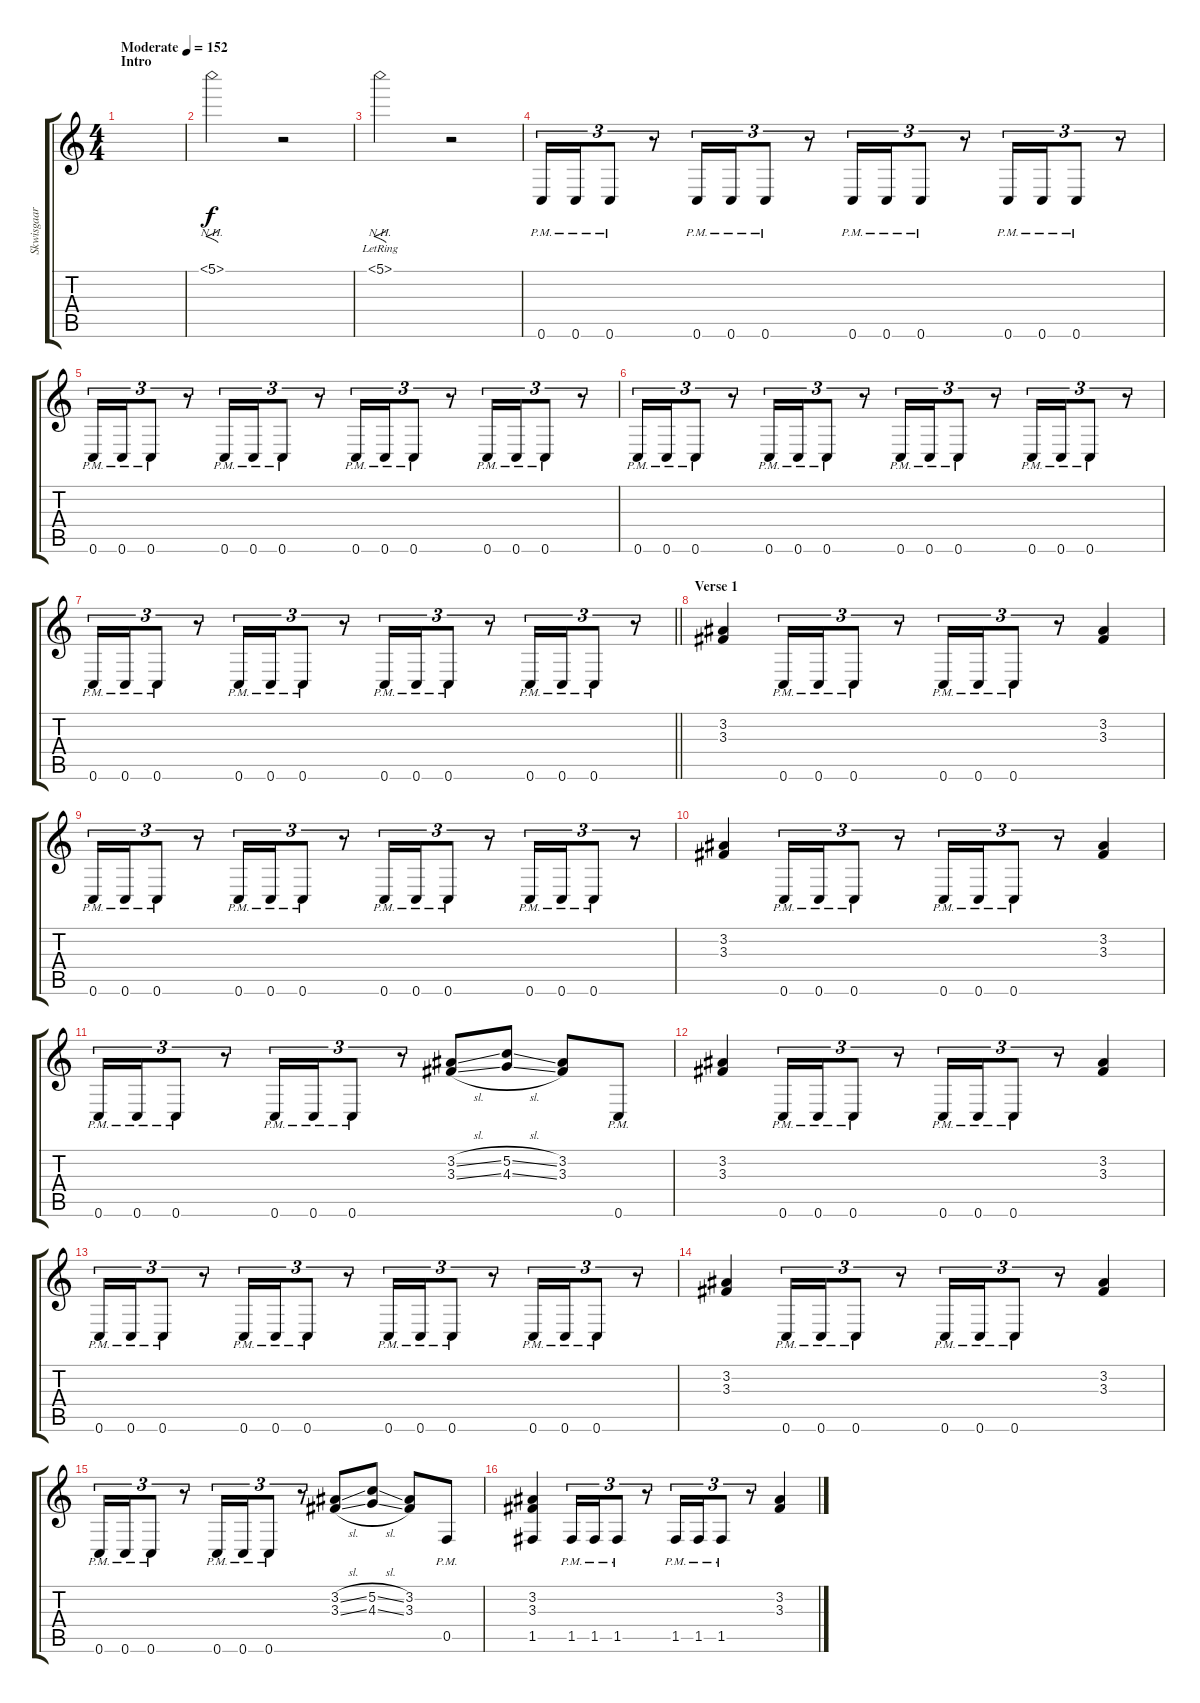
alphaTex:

\track ("Skwisgaar Skwigelf (Lead Guitar 1)" "Skwisgaar ") {instrument distortionguitar}
\staff {score tabs}
\tuning (C4 G3 Eb3 Bb2 F2 C2) {hide}
\ts (4 4)
\section ("" "Intro")
\tempo (152 "Moderate")
\clef g2
\ks c
|
5.1{nh}.2{f} r.2 |
5.1{nh lr}.2{f} r.2 |
0.6{pm}.16{tu (3 2)} 0.6{pm}.16{tu (3 2)} 0.6{pm}.8{tu (3 2)} r.8{tu (3 2)} 0.6{pm}.16{tu (3 2)} 0.6{pm}.16{tu (3 2)} 0.6{pm}.8{tu (3 2)} r.8{tu (3 2)} 0.6{pm}.16{tu (3 2)} 0.6{pm}.16{tu (3 2)} 0.6{pm}.8{tu (3 2)} r.8{tu (3 2)} 0.6{pm}.16{tu (3 2)} 0.6{pm}.16{tu (3 2)} 0.6{pm}.8{tu (3 2)} r.8{tu (3 2)} |
0.6{pm}.16{tu (3 2)} 0.6{pm}.16{tu (3 2)} 0.6{pm}.8{tu (3 2)} r.8{tu (3 2)} 0.6{pm}.16{tu (3 2)} 0.6{pm}.16{tu (3 2)} 0.6{pm}.8{tu (3 2)} r.8{tu (3 2)} 0.6{pm}.16{tu (3 2)} 0.6{pm}.16{tu (3 2)} 0.6{pm}.8{tu (3 2)} r.8{tu (3 2)} 0.6{pm}.16{tu (3 2)} 0.6{pm}.16{tu (3 2)} 0.6{pm}.8{tu (3 2)} r.8{tu (3 2)} |
0.6{pm}.16{tu (3 2)} 0.6{pm}.16{tu (3 2)} 0.6{pm}.8{tu (3 2)} r.8{tu (3 2)} 0.6{pm}.16{tu (3 2)} 0.6{pm}.16{tu (3 2)} 0.6{pm}.8{tu (3 2)} r.8{tu (3 2)} 0.6{pm}.16{tu (3 2)} 0.6{pm}.16{tu (3 2)} 0.6{pm}.8{tu (3 2)} r.8{tu (3 2)} 0.6{pm}.16{tu (3 2)} 0.6{pm}.16{tu (3 2)} 0.6{pm}.8{tu (3 2)} r.8{tu (3 2)} |
\barLineRight lightlight
0.6{pm}.16{tu (3 2)} 0.6{pm}.16{tu (3 2)} 0.6{pm}.8{tu (3 2)} r.8{tu (3 2)} 0.6{pm}.16{tu (3 2)} 0.6{pm}.16{tu (3 2)} 0.6{pm}.8{tu (3 2)} r.8{tu (3 2)} 0.6{pm}.16{tu (3 2)} 0.6{pm}.16{tu (3 2)} 0.6{pm}.8{tu (3 2)} r.8{tu (3 2)} 0.6{pm}.16{tu (3 2)} 0.6{pm}.16{tu (3 2)} 0.6{pm}.8{tu (3 2)} r.8{tu (3 2)} |
\section ("" "Verse 1")
(3.2 3.3).4 0.6{pm}.16{tu (3 2)} 0.6{pm}.16{tu (3 2)} 0.6{pm}.8{tu (3 2)} r.8{tu (3 2)} 0.6{pm}.16{tu (3 2)} 0.6{pm}.16{tu (3 2)} 0.6{pm}.8{tu (3 2)} r.8{tu (3 2)} (3.2 3.3).4 |
0.6{pm}.16{tu (3 2)} 0.6{pm}.16{tu (3 2)} 0.6{pm}.8{tu (3 2)} r.8{tu (3 2)} 0.6{pm}.16{tu (3 2)} 0.6{pm}.16{tu (3 2)} 0.6{pm}.8{tu (3 2)} r.8{tu (3 2)} 0.6{pm}.16{tu (3 2)} 0.6{pm}.16{tu (3 2)} 0.6{pm}.8{tu (3 2)} r.8{tu (3 2)} 0.6{pm}.16{tu (3 2)} 0.6{pm}.16{tu (3 2)} 0.6{pm}.8{tu (3 2)} r.8{tu (3 2)} |
(3.2 3.3).4 0.6{pm}.16{tu (3 2)} 0.6{pm}.16{tu (3 2)} 0.6{pm}.8{tu (3 2)} r.8{tu (3 2)} 0.6{pm}.16{tu (3 2)} 0.6{pm}.16{tu (3 2)} 0.6{pm}.8{tu (3 2)} r.8{tu (3 2)} (3.2 3.3).4 |
0.6{pm}.16{tu (3 2)} 0.6{pm}.16{tu (3 2)} 0.6{pm}.8{tu (3 2)} r.8{tu (3 2)} 0.6{pm}.16{tu (3 2)} 0.6{pm}.16{tu (3 2)} 0.6{pm}.8{tu (3 2)} r.8{tu (3 2)} (3.2{sl} 3.3{sl}).8 (5.2{sl} 4.3{sl}).8 (3.2 3.3).8 0.6{pm}.8 |
(3.2 3.3).4 0.6{pm}.16{tu (3 2)} 0.6{pm}.16{tu (3 2)} 0.6{pm}.8{tu (3 2)} r.8{tu (3 2)} 0.6{pm}.16{tu (3 2)} 0.6{pm}.16{tu (3 2)} 0.6{pm}.8{tu (3 2)} r.8{tu (3 2)} (3.2 3.3).4 |
0.6{pm}.16{tu (3 2)} 0.6{pm}.16{tu (3 2)} 0.6{pm}.8{tu (3 2)} r.8{tu (3 2)} 0.6{pm}.16{tu (3 2)} 0.6{pm}.16{tu (3 2)} 0.6{pm}.8{tu (3 2)} r.8{tu (3 2)} 0.6{pm}.16{tu (3 2)} 0.6{pm}.16{tu (3 2)} 0.6{pm}.8{tu (3 2)} r.8{tu (3 2)} 0.6{pm}.16{tu (3 2)} 0.6{pm}.16{tu (3 2)} 0.6{pm}.8{tu (3 2)} r.8{tu (3 2)} |
(3.2 3.3).4 0.6{pm}.16{tu (3 2)} 0.6{pm}.16{tu (3 2)} 0.6{pm}.8{tu (3 2)} r.8{tu (3 2)} 0.6{pm}.16{tu (3 2)} 0.6{pm}.16{tu (3 2)} 0.6{pm}.8{tu (3 2)} r.8{tu (3 2)} (3.2 3.3).4 |
0.6{pm}.16{tu (3 2)} 0.6{pm}.16{tu (3 2)} 0.6{pm}.8{tu (3 2)} r.8{tu (3 2)} 0.6{pm}.16{tu (3 2)} 0.6{pm}.16{tu (3 2)} 0.6{pm}.8{tu (3 2)} r.8{tu (3 2)} (3.2{sl} 3.3{sl}).8 (5.2{sl} 4.3{sl}).8 (3.2 3.3).8 0.5{pm}.8 |
(3.2 3.3 1.5).4 1.5{pm}.16{tu (3 2)} 1.5{pm}.16{tu (3 2)} 1.5{pm}.8{tu (3 2)} r.8{tu (3 2)} 1.5{pm}.16{tu (3 2)} 1.5{pm}.16{tu (3 2)} 1.5{pm}.8{tu (3 2)} r.8{tu (3 2)} (3.2 3.3).4
